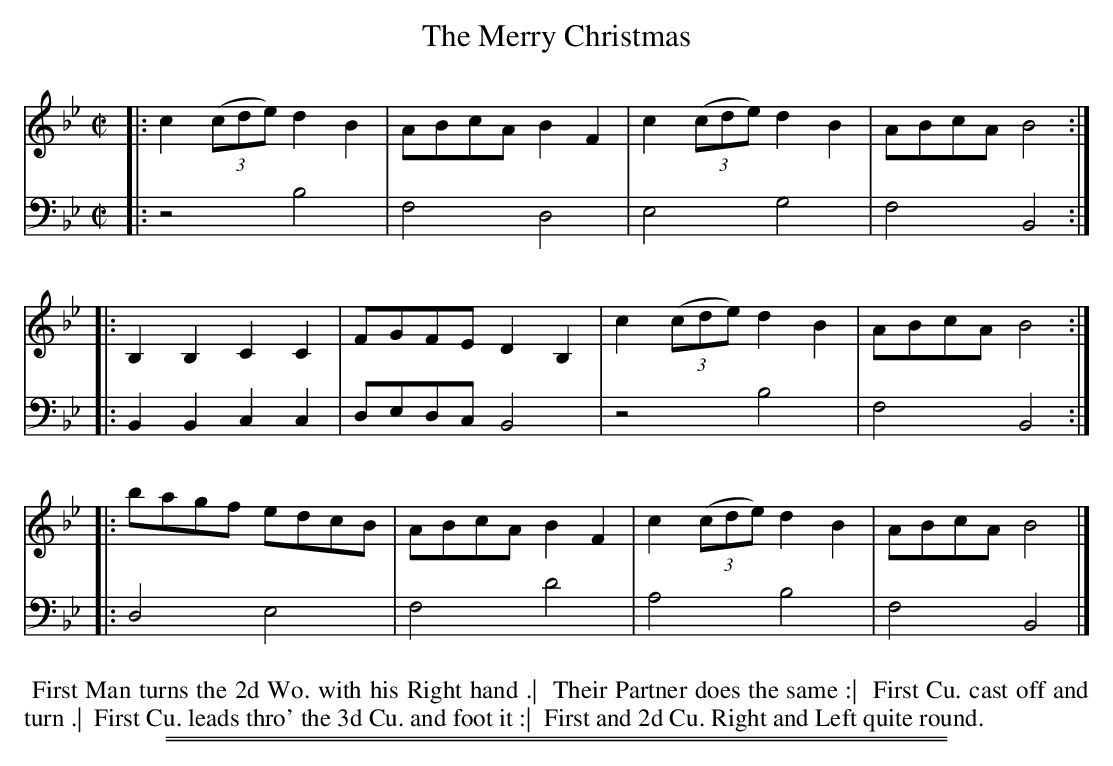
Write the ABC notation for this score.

X:1
T: The Merry Christmas
M: C|
L: 1/8
K: Bb
V: 1
|: c2 ((3cde) d2B2 | ABcA B2F2 | c2 ((3cde) d2B2 | ABcA B4 :|
|: B,2B,2 C2C2 | FGFE D2B,2 | c2 ((3cde) d2B2 | ABcA B4 :|
|: bagf edcB | ABcA B2F2 | c2 ((3cde) d2B2 | ABcA B4 |]
V: 2 clef=bass middle=d
|: z4 b4 | f4 d4 | e4 g4 | f4 B4 :|
|: B2B2 c2c2 | dedc B4 | z4 b4 | f4 B4 :|
|: d4 e4 | f4 d'4 | a4 b4 | f4 B4 |]
